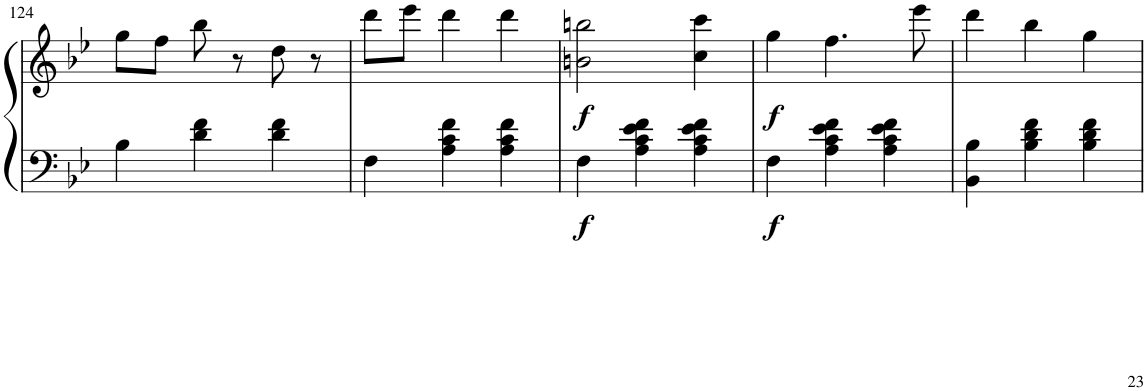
**kern	**dynam	**kern	**dynam
*part2	*part2	*part1	*part1
*staff2	*staff2	*staff1	*staff1
*I"Piano, La Diva	*	*I"Piano, Entracte 2	*
!!LO:PB:g=z
*clefF4	*	*clefG2	*
*k[b-e-]	*	*k[b-e-]	*
*M3/4	*	*M3/4	*
=124	=124	=124	=124
4B-\	.	8gg\L	.
.	.	8ff\J	.
4d\ 4f\	.	8bb-\	.
.	.	8r	.
4d\ 4f\	.	8dd\	.
.	.	8r	.
=125	=125	=125	=125
4F\	.	8ddd\L	.
.	.	8eee-\J	.
4A\ 4c\ 4f\	.	4ddd\	.
4A\ 4c\ 4f\	.	4ddd\	.
=126	=126	=126	=126
!	!LO:DY:b	!	!LO:DY:b
4F\	f	2bn\ 2bbn\	f
4A\ 4c\ 4e-\ 4f\	.	.	.
4A\ 4c\ 4e-\ 4f\	.	4cc\ 4ccc\	.
=127	=127	=127	=127
!	!LO:DY:b	!	!LO:DY:b
4F\	f	4gg\	f
4A\ 4c\ 4e-\ 4f\	.	4.ff\	.
4A\ 4c\ 4e-\ 4f\	.	.	.
.	.	8eee-\	.
=128	=128	=128	=128
4BB-\ 4B-\	.	4ddd\	.
4B-\ 4d\ 4f\	.	4bb-\	.
4B-\ 4d\ 4f\	.	4gg\	.
=	=	=	=
*-	*-	*-	*-
